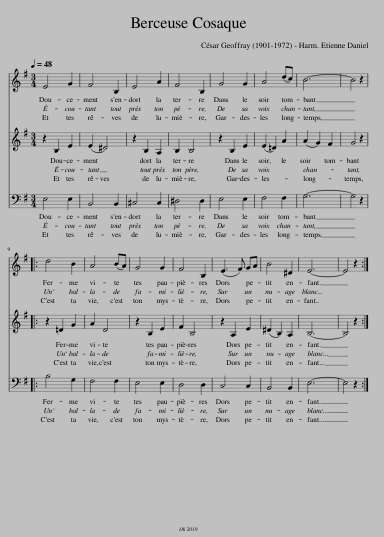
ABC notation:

X:1
%%score 1 2 3
L:1/8
Q:1/4=48
M:3/4
I:linebreak $
K:G
V:1 treble
V:2 treble
V:3 bass
V:1
 E4 G2 | F4 B,2 | E4 A2 | F4 B,2 | G4 G2 | %5
 A4 (dc) | B6- | B4 z2 |:$ d4 B2 | A4 (BA) | %10
 G4 G2 | F4 B,2 | (E3 F) GA | B4 ^D2 | E6- | %15
 E4 z2 :| %16
V:2
 z2 B,2 E2 | (E2 ^D4) | z2 B,2 A,2 | B,2 B,4 | z2 B,2 E2 | %5
 (E2 =D2) A2 | (A2 G2) F2 | G4 z2 |:$ z2 =D2 G2 | A2 D4 | %10
 z2 B,2 E2 | F2 B,4 | z2 A,2 E2 | (^D2 B,2) A,2 | B,6- | %15
 B,4 z2 :| %16
V:3
 E,4 E,2 | B,,4 B,,2 | ^C,4 C,2 | ^D,4 D,2 | E,4 E,2 | %5
 F,4 F,2 | G,6- | G,4 z2 |:$ B,4 G,2 | F,4 F,2 | %10
 E,4 E,2 | D,4 D,2 | C,4 C,2 | B,,4 B,,2 | E,6- | %15
 E,4 z2 :| %16
